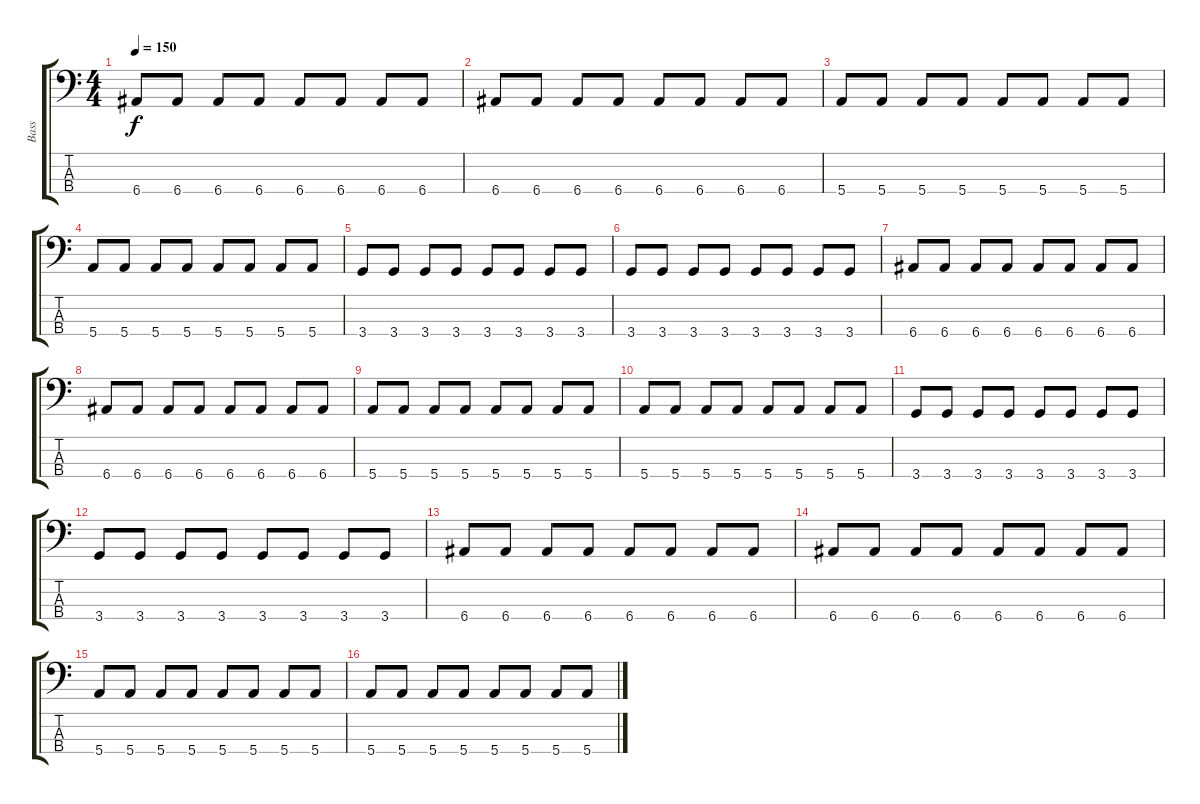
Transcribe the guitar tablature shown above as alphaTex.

\track ("Bass" "Bass") {instrument electricbasspick}
\staff {score tabs}
\tuning (G2 D2 A1 E1) {hide}
\ts (4 4)
\tempo 150
\clef f4
\ks c
6.4.8{dy f} 6.4.8 6.4.8 6.4.8 6.4.8 6.4.8 6.4.8 6.4.8 |
6.4.8 6.4.8 6.4.8 6.4.8 6.4.8 6.4.8 6.4.8 6.4.8 |
5.4.8 5.4.8 5.4.8 5.4.8 5.4.8 5.4.8 5.4.8 5.4.8 |
5.4.8 5.4.8 5.4.8 5.4.8 5.4.8 5.4.8 5.4.8 5.4.8 |
3.4.8 3.4.8 3.4.8 3.4.8 3.4.8 3.4.8 3.4.8 3.4.8 |
3.4.8 3.4.8 3.4.8 3.4.8 3.4.8 3.4.8 3.4.8 3.4.8 |
6.4.8 6.4.8 6.4.8 6.4.8 6.4.8 6.4.8 6.4.8 6.4.8 |
6.4.8 6.4.8 6.4.8 6.4.8 6.4.8 6.4.8 6.4.8 6.4.8 |
5.4.8 5.4.8 5.4.8 5.4.8 5.4.8 5.4.8 5.4.8 5.4.8 |
5.4.8 5.4.8 5.4.8 5.4.8 5.4.8 5.4.8 5.4.8 5.4.8 |
3.4.8 3.4.8 3.4.8 3.4.8 3.4.8 3.4.8 3.4.8 3.4.8 |
3.4.8 3.4.8 3.4.8 3.4.8 3.4.8 3.4.8 3.4.8 3.4.8 |
6.4.8{instrument synthbass1} 6.4.8 6.4.8 6.4.8 6.4.8 6.4.8 6.4.8 6.4.8 |
6.4.8 6.4.8 6.4.8 6.4.8 6.4.8 6.4.8 6.4.8 6.4.8 |
5.4.8 5.4.8 5.4.8 5.4.8 5.4.8 5.4.8 5.4.8 5.4.8 |
5.4.8 5.4.8 5.4.8 5.4.8 5.4.8 5.4.8 5.4.8 5.4.8
